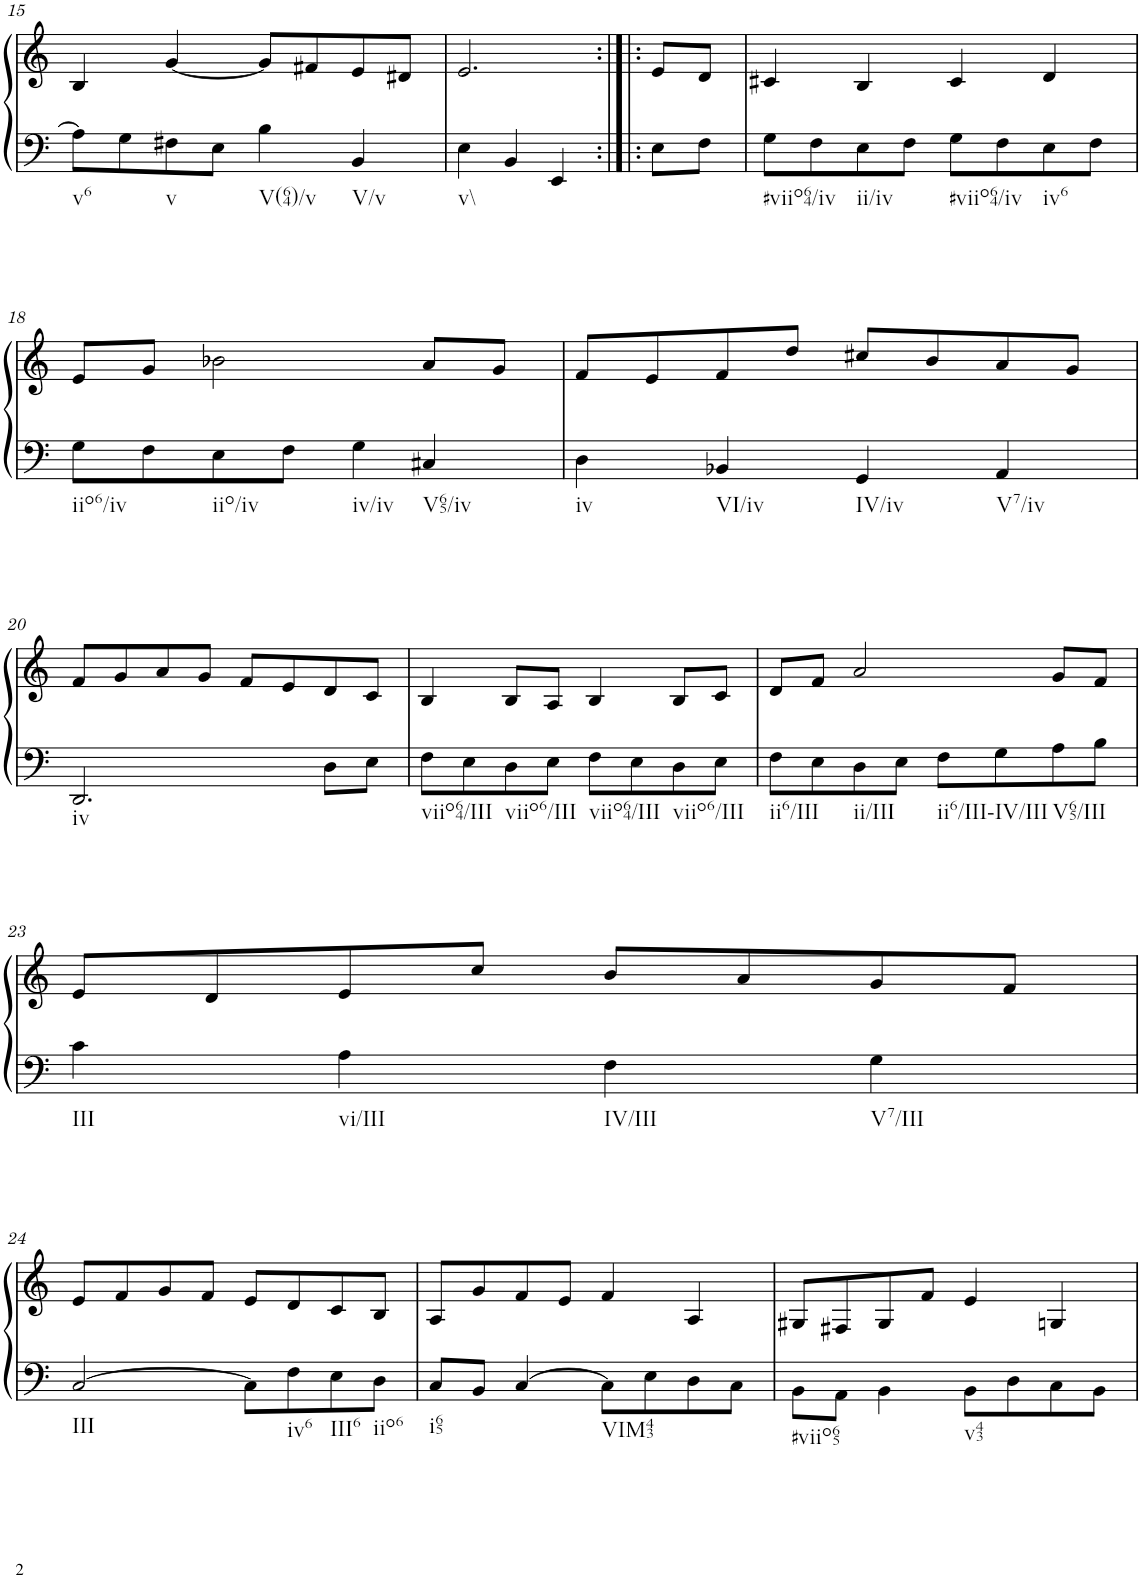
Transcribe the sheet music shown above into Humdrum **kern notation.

**kern	**kern
*part1	*part1
*staff2	*staff1
*I"unbenannt1	*
!!LO:PB:g=z
*clefF4	*clefG2
*k[]	*k[]
*M2/2	*M2/2
=15	=15
!LO:TX:b:t=v6	!
8A\L]	4B/
8G\	.
!LO:TX:b:t=v	!
8F#X\	[4g/
8E\J	.
!LO:TX:b:t=V(64)/v	!
4B\	8g/L]
.	8f#X/
!LO:TX:b:t=V/v	!
4BB/	8e/
.	8d#X/J
=16	=16
!LO:TX:b:t=v\\	!
4E\	2.e/
4BB/	.
4EE/	.
=16X1:|!|:	=16X1:|!|:
8E\L	8e/L
8F\J	8d/J
=17	=17
!LO:TX:b:t=#viio64/iv	!
8G\L	4c#X/
8F\	.
!LO:TX:b:t=ii/iv	!
8E\	4B/
8F\J	.
!LO:TX:b:t=#viio64/iv	!
8G\L	4c#/
8F\	.
!LO:TX:b:t=iv6	!
8E\	4d/
8F\J	.
!!LO:LB:g=z
=18	=18
!LO:TX:b:t=iio6/iv	!
8G\L	8e/L
8F\	8g/J
!LO:TX:b:t=iio/iv	!
8E\	2b-X\
8F\J	.
!LO:TX:b:t=iv/iv	!
4G\	.
!LO:TX:b:t=V65/iv	!
4C#X/	8a/L
.	8g/J
=19	=19
!LO:TX:b:t=iv	!
4D\	8f/L
.	8e/
!LO:TX:b:t=VI/iv	!
4BB-X/	8f/
.	8dd/J
!LO:TX:b:t=IV/iv	!
4GG/	8cc#X/L
.	8b/
!LO:TX:b:t=V7/iv	!
4AA/	8a/
.	8g/J
!!LO:LB:g=z
=20	=20
!LO:TX:b:t=iv	!
2.DD/	8f/L
.	8g/
.	8a/
.	8g/J
.	8f/L
.	8e/
8D\L	8d/
8E\J	8c/J
=21	=21
!LO:TX:b:t=viio64/III	!
8F\L	4B/
8E\	.
!LO:TX:b:t=viio6/III	!
8D\	8B/L
8E\J	8A/J
!LO:TX:b:t=viio64/III	!
8F\L	4B/
8E\	.
!LO:TX:b:t=viio6/III	!
8D\	8B/L
8E\J	8c/J
=22	=22
!LO:TX:b:t=ii6/III	!
8F\L	8d/L
8E\	8f/J
!LO:TX:b:t=ii/III	!
8D\	2a/
8E\J	.
!LO:TX:b:t=ii6/III-IV/III	!
8F\L	.
8G\	.
!LO:TX:b:t=V65/III	!
8A\	8g/L
8B\J	8f/J
!!LO:LB:g=z
=23	=23
!LO:TX:b:t=III	!
4c\	8e/L
.	8d/
!LO:TX:b:t=vi/III	!
4A\	8e/
.	8cc/J
!LO:TX:b:t=IV/III	!
4F\	8b/L
.	8a/
!LO:TX:b:t=V7/III	!
4G\	8g/
.	8f/J
!!LO:LB:g=z
=24	=24
!LO:TX:b:t=III	!
[2C/	8e/L
.	8f/
.	8g/
.	8f/J
8C\L]	8e/L
!LO:TX:b:t=iv6	!
8F\	8d/
!LO:TX:b:t=III6	!
8E\	8c/
!LO:TX:b:t=iio6	!
8D\J	8B/J
=25	=25
!LO:TX:b:t=i65	!
8C/L	8A/L
8BB/J	8g/
[4C/	8f/
.	8e/J
!LO:TX:b:t=VIM43	!
8C\L]	4f/
8E\	.
8D\	4A/
8C\J	.
=26	=26
!LO:TX:b:t=#viio65	!
8BB\L	8G#X/L
8AA\J	8F#X/
4BB\	8G#/
.	8f/J
!LO:TX:b:t=v43	!
8BB\L	4e/
8D\	.
8C\	4Gn/
8BB\J	.
=	=
*-	*-
